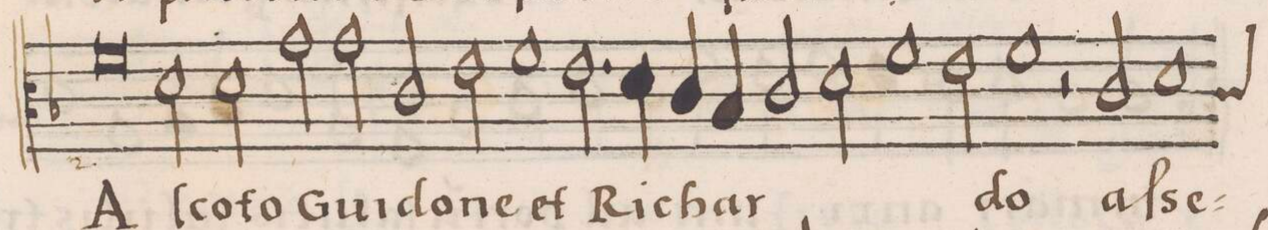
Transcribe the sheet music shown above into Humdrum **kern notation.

**kern	**text	**text
*I"CANTVS	*	*
*clefC3	*	*
*k[b-]	*	*
*met(C)	*	*
*M2/1	*	*
0f	A	.
=80-	=80-	=80-
2d\	ſco-	.
2d\	-to	.
2g\	.	.
2g\	Gui-	.
=81-	=81-	=81-
2c/	-do-	.
2e\	-ne	.
1f	et	.
=82-	=82-	=82-
2.e\	Ri-	.
4d\	.	.
4c/	-char-	.
4B-/	.	.
2c/	.	.
=83-	=83-	=83-
2d\	.	.
1f	.	.
2e\	.	.
=84-	=84-	=84-
1f	-do	.
2r	.	.
2c/	aſ-	.
=85-	=85-	=85-
*custos:c	*	*
1d	-se-	.
*-	*-	*-
